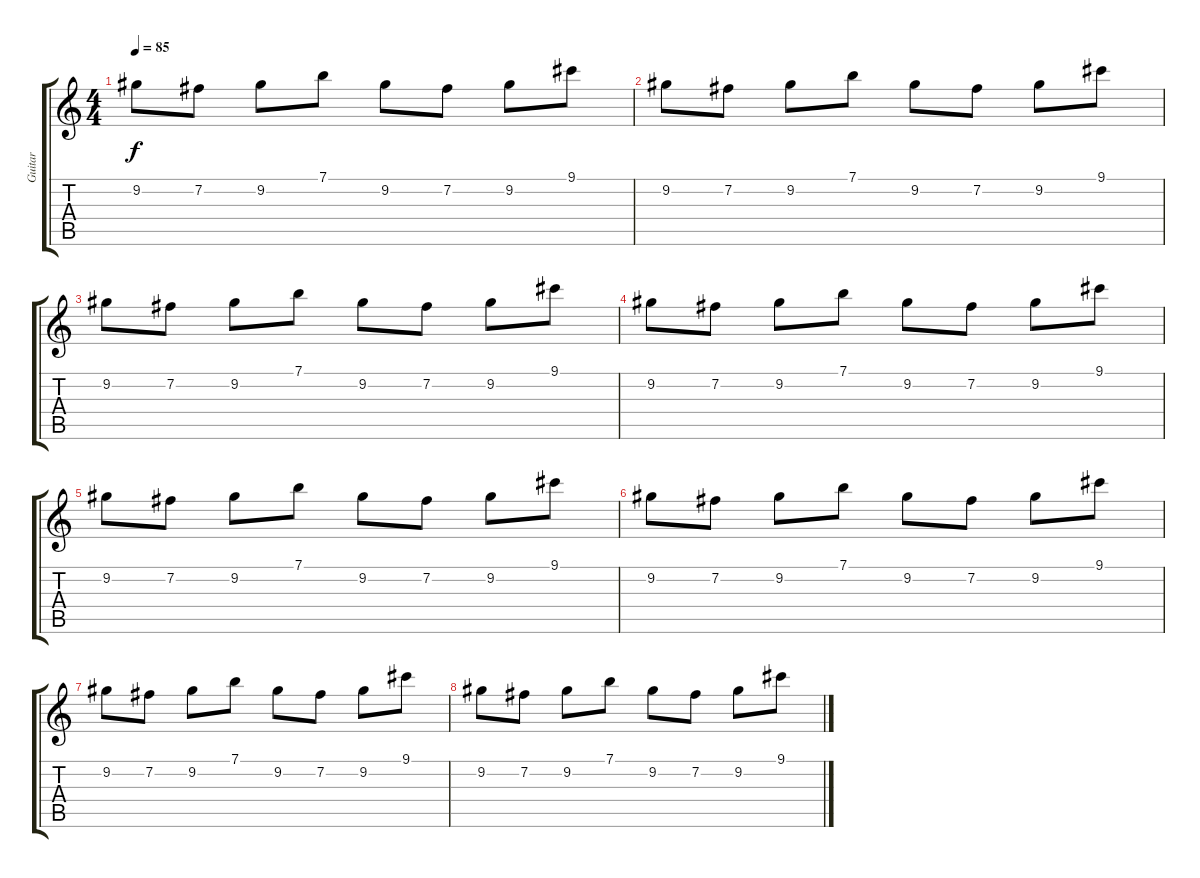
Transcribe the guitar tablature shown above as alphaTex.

\track ("Guitar" "Guitar") {instrument electricguitarjazz}
\staff {score tabs}
\tuning (E4 B3 G3 D3 A2 E2) {hide}
\ts (4 4)
\tempo 85
\clef g2
\ks c
9.2.8{dy f} 7.2.8 9.2.8 7.1.8 9.2.8 7.2.8 9.2.8 9.1.8 |
9.2.8 7.2.8 9.2.8 7.1.8 9.2.8 7.2.8 9.2.8 9.1.8 |
9.2.8 7.2.8 9.2.8 7.1.8 9.2.8 7.2.8 9.2.8 9.1.8 |
9.2.8 7.2.8 9.2.8 7.1.8 9.2.8 7.2.8 9.2.8 9.1.8 |
9.2.8 7.2.8 9.2.8 7.1.8 9.2.8 7.2.8 9.2.8 9.1.8 |
9.2.8 7.2.8 9.2.8 7.1.8 9.2.8 7.2.8 9.2.8 9.1.8 |
9.2.8 7.2.8 9.2.8 7.1.8 9.2.8 7.2.8 9.2.8 9.1.8 |
9.2.8 7.2.8 9.2.8 7.1.8 9.2.8 7.2.8 9.2.8 9.1.8
